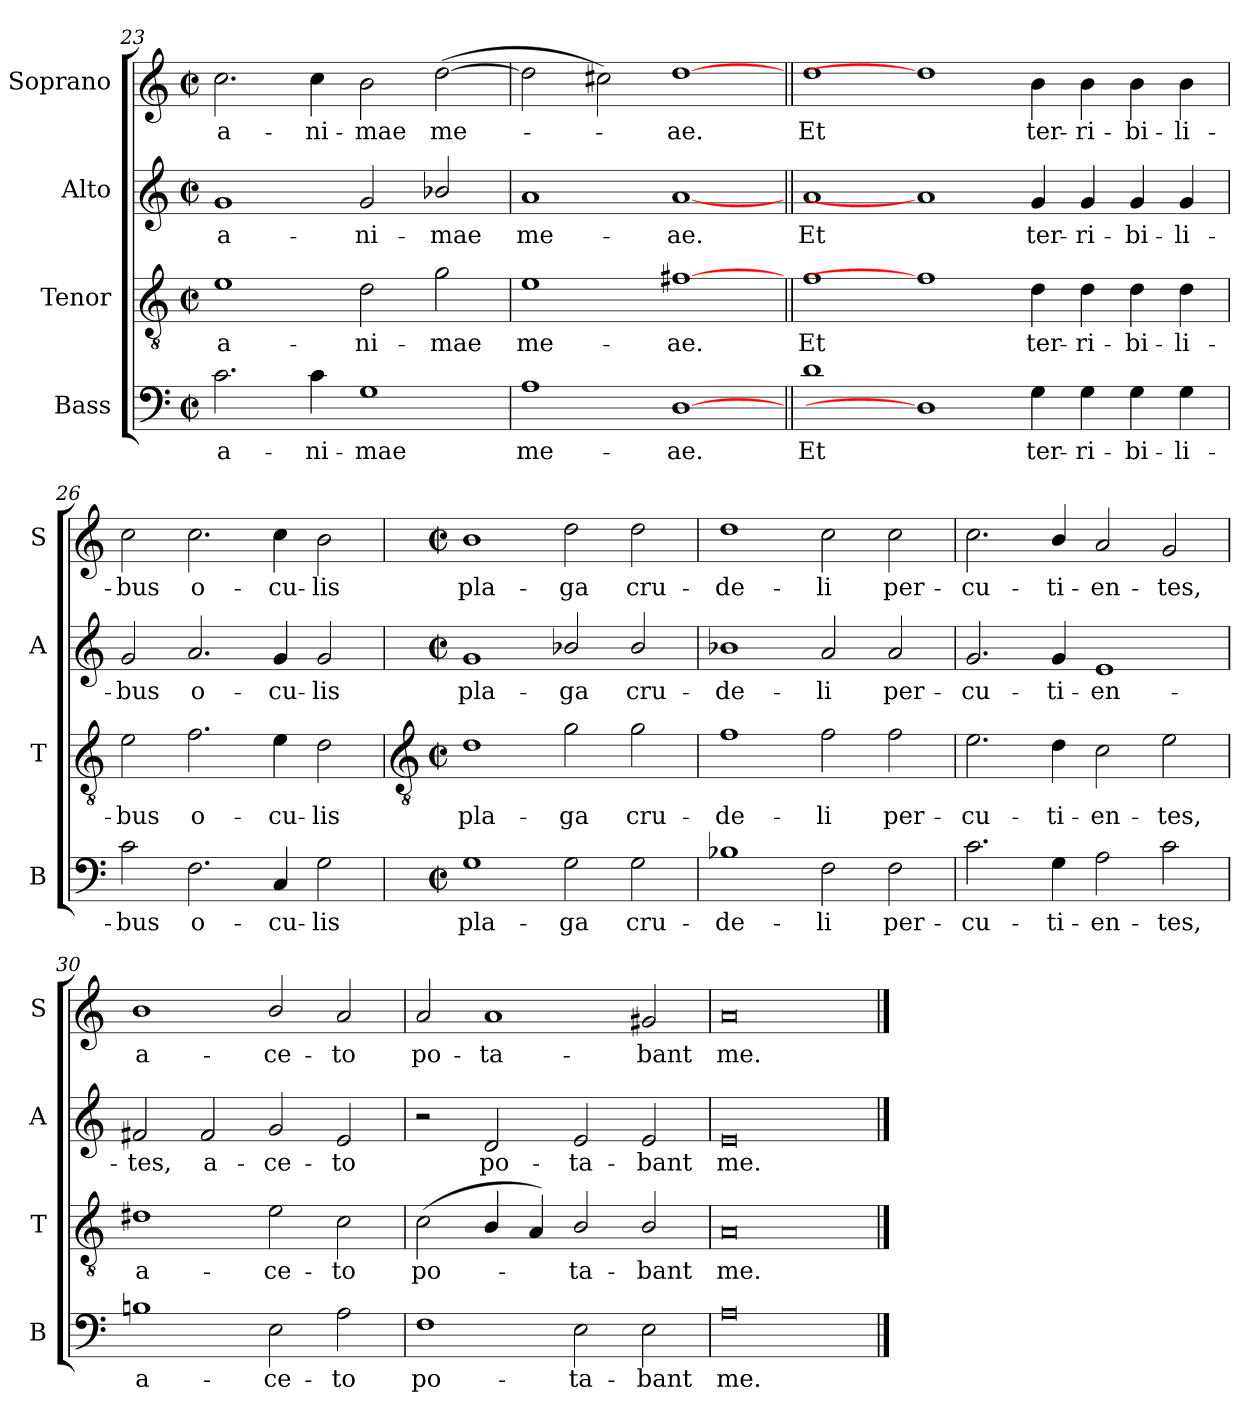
**kern	**text	**kern	**text	**kern	**text	**kern	**text
*part4	*part4	*part3	*part3	*part2	*part2	*part1	*part1
*staff4	*staff4	*staff3	*staff3	*staff2	*staff2	*staff1	*staff1
*I"Bass	*	*I"Tenor	*	*I"Alto	*	*I"Soprano	*
*I'B	*	*I'T	*	*I'A	*	*I'S	*
*clefF4	*	*clefGv2	*	*clefG2	*	*clefG2	*
*k[]	*	*k[]	*	*k[]	*	*k[]	*
*C:	*	*C:	*	*C:	*	*C:	*
*M4/2	*	*M4/2	*	*M4/2	*	*M4/2	*
*met(c|)	*	*met(c|)	*	*met(c|)	*	*met(c|)	*
=23	=23	=23	=23	=23	=23	=23	=23
!	!LO:LY:b	!	!LO:LY:b	!	!LO:LY:b	!	!LO:LY:b
2.c	a-	1e	a-	1g	a-	2.cc	a-
!	!LO:LY:b	!	!	!	!	!	!LO:LY:b
4c	-ni-	.	.	.	.	4cc	-ni-
!	!LO:LY:b	!	!LO:LY:b	!	!LO:LY:b	!	!LO:LY:b
1G	-mae	2d	-ni-	2g	-ni-	2b	-mae
!	!	!	!LO:LY:b	!	!LO:LY:b	!	!LO:LY:b
.	.	2g	-mae	2b-X/	-mae	(>[2dd	me-
=24	=24	=24	=24	=24	=24	=24	=24
!	!LO:LY:b	!	!LO:LY:b	!	!LO:LY:b	!	!
1A	me-	1e	me-	1a	me-	2dd]	.
.	.	.	.	.	.	2cc#X)	.
!	!LO:LY:b	!	!LO:LY:b	!	!LO:LY:b	!	!LO:LY:b
[1D	-ae.	[1f#X	-ae.	[1a	-ae.	[1dd	ae.
=25||	=25||	=25||	=25||	=25||	=25||	=25||	=25||
!	!LO:LY:b	!	!LO:LY:b	!	!LO:LY:b	!	!LO:LY:b
1d	Et	1f	Et	1a	Et	1dd	Et
1D]	.	1f#]	.	1a]	.	1dd]	.
!	!LO:LY:b	!	!LO:LY:b	!	!LO:LY:b	!	!LO:LY:b
4G	ter-	4d	ter-	4g	ter-	4b	ter-
!	!LO:LY:b	!	!LO:LY:b	!	!LO:LY:b	!	!LO:LY:b
4G	-ri-	4d	-ri-	4g	-ri-	4b	-ri-
!	!LO:LY:b	!	!LO:LY:b	!	!LO:LY:b	!	!LO:LY:b
4G	-bi-	4d	-bi-	4g	-bi-	4b	-bi-
!	!LO:LY:b	!	!LO:LY:b	!	!LO:LY:b	!	!LO:LY:b
4G	-li-	4d	-li-	4g	-li-	4b	-li-
=26	=26	=26	=26	=26	=26	=26	=26
!	!LO:LY:b	!	!LO:LY:b	!	!LO:LY:b	!	!LO:LY:b
2c	-bus	2e	-bus	2g	-bus	2cc	-bus
!	!LO:LY:b	!	!LO:LY:b	!	!LO:LY:b	!	!LO:LY:b
2.F	o-	2.f	o-	2.a	o-	2.cc	o-
!	!LO:LY:b	!	!LO:LY:b	!	!LO:LY:b	!	!LO:LY:b
4C	-cu-	4e	-cu-	4g	-cu-	4cc	-cu-
!	!LO:LY:b	!	!LO:LY:b	!	!LO:LY:b	!	!LO:LY:b
2G	-lis	2d	-lis	2g	-lis	2b	-lis
!!LO:LB:g=z
=27	=27	=27	=27	=27	=27	=27	=27
*	*	*clefGv2	*	*	*	*	*
*M4/2	*	*M4/2	*	*M4/2	*	*M4/2	*
*met(c|)	*	*met(c|)	*	*met(c|)	*	*met(c|)	*
!	!LO:LY:b	!	!LO:LY:b	!	!LO:LY:b	!	!LO:LY:b
1G	pla-	1d	pla-	1g	pla-	1b	pla-
!	!LO:LY:b	!	!LO:LY:b	!	!LO:LY:b	!	!LO:LY:b
2G	-ga	2g	-ga	2b-X/	-ga	2dd	-ga
!	!LO:LY:b	!	!LO:LY:b	!	!LO:LY:b	!	!LO:LY:b
2G	cru-	2g	cru-	2b-/	cru-	2dd	cru-
=28	=28	=28	=28	=28	=28	=28	=28
!	!LO:LY:b	!	!LO:LY:b	!	!LO:LY:b	!	!LO:LY:b
1B-X	-de-	1f	-de-	1b-X	-de-	1dd	-de-
!	!LO:LY:b	!	!LO:LY:b	!	!LO:LY:b	!	!LO:LY:b
2F	-li	2f	-li	2a	-li	2cc	-li
!	!LO:LY:b	!	!LO:LY:b	!	!LO:LY:b	!	!LO:LY:b
2F	per-	2f	per-	2a	per-	2cc	per-
=29	=29	=29	=29	=29	=29	=29	=29
!	!LO:LY:b	!	!LO:LY:b	!	!LO:LY:b	!	!LO:LY:b
2.c	-cu-	2.e	-cu-	2.g	-cu-	2.cc	-cu-
!	!LO:LY:b	!	!LO:LY:b	!	!LO:LY:b	!	!LO:LY:b
4G	-ti-	4d	-ti-	4g	-ti-	4b/	-ti-
!	!LO:LY:b	!	!LO:LY:b	!	!LO:LY:b	!	!LO:LY:b
2A	-en-	2c	-en-	1e	-en-	2a	-en-
!	!LO:LY:b	!	!LO:LY:b	!	!	!	!LO:LY:b
2c	-tes,	2e	-tes,	.	.	2g	-tes,
=30	=30	=30	=30	=30	=30	=30	=30
!	!LO:LY:b	!	!LO:LY:b	!	!LO:LY:b	!	!LO:LY:b
1Bn	a-	1d#	a-	2f#X	-tes,	1b	a-
!	!	!	!	!	!LO:LY:b	!	!
.	.	.	.	2f#	a-	.	.
!	!LO:LY:b	!	!LO:LY:b	!	!LO:LY:b	!	!LO:LY:b
2E	-ce-	2e	-ce-	2g	-ce-	2b/	-ce-
!	!LO:LY:b	!	!LO:LY:b	!	!LO:LY:b	!	!LO:LY:b
2A	-to	2c	-to	2e	-to	2a	-to
=31	=31	=31	=31	=31	=31	=31	=31
!	!LO:LY:b	!	!LO:LY:b	!	!	!	!LO:LY:b
1F	po-	(<2c	po-	2r	.	2a	po-
!	!	!	!	!	!LO:LY:b	!	!LO:LY:b
.	.	4B/	.	2d	po-	1a	-ta-
.	.	4A)	.	.	.	.	.
!	!LO:LY:b	!	!LO:LY:b	!	!LO:LY:b	!	!
2E	-ta-	2B/	ta-	2e	-ta-	.	.
!	!LO:LY:b	!	!LO:LY:b	!	!LO:LY:b	!	!LO:LY:b
2E	-bant	2B/	-bant	2e	-bant	2g#X	-bant
=32	=32	=32	=32	=32	=32	=32	=32
!	!LO:LY:b	!	!LO:LY:b	!	!LO:LY:b	!	!LO:LY:b
0A	me.	0A	me.	0e	me.	0a	me.
==	==	==	==	==	==	==	==
*-	*-	*-	*-	*-	*-	*-	*-
